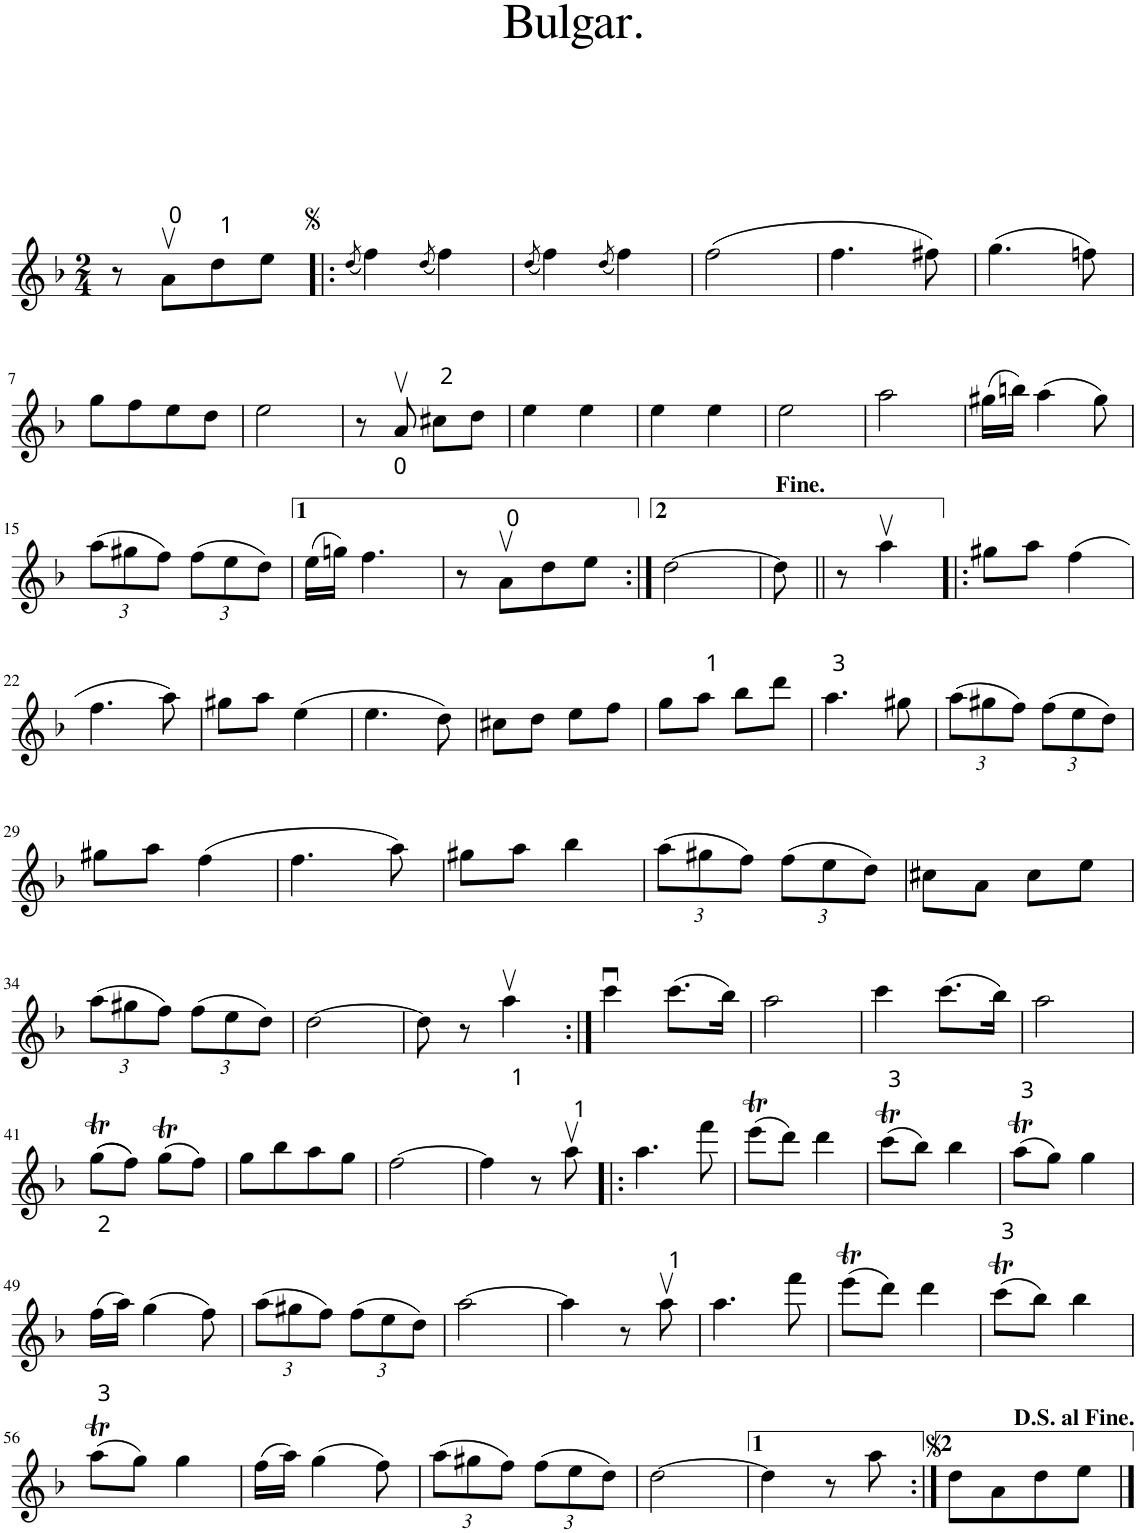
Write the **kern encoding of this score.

**kern
*part1
*staff1
*I"Piano
*I'Pno.
*clefG2
*k[b-]
*d:
*M2/4
=1
8r
8av\L
8dd\
8ee\J
=2!|:
(8qdd/
4ff\)
(8qdd/
4ff\)
=3
(8qdd/
4ff\)
(8qdd/
4ff\)
=4
(2ff\
=5
4.ff\
8ff#X\)
=6
(4.gg\
8ffn\)
!!LO:LB:g=z
=7
8gg\L
8ff\
8ee\
8dd\J
=8
2ee\
=9
8r
8av/
8cc#X\L
8dd\J
=10
4ee\
4ee\
=11
4ee\
4ee\
=12
2ee\
=13
2aa\
=14
(16gg#X\LL
16bbn\JJ)
(4aa\
8gg#\)
!!LO:LB:g=z
=15
*Xbrackettup
(12aa\L
12gg#X\
12ff\J)
(12ff\L
12ee\
12dd\J)
=16
(16ee\LL
16ggn\JJ)
4.ff\
=17
8r
8av\L
8dd\
8ee\J
=18:|!
[2dd\
=19
8dd\]
=20||
8r
4aav\
=21!|:
8gg#X\L
8aa\J
(4ff\
!!LO:LB:g=z
=22
4.ff\
8aa\)
=23
8gg#X\L
8aa\J
(4ee\
=24
4.ee\
8dd\)
=25
8cc#X\L
8dd\J
8ee\L
8ff\J
=26
8gg\L
8aa\J
8bb-\L
8ddd\J
=27
4.aa\
8gg#X\
=28
(12aa\L
12gg#X\
12ff\J)
(12ff\L
12ee\
12dd\J)
!!LO:LB:g=z
=29
8gg#X\L
8aa\J
(4ff\
=30
4.ff\
8aa\)
=31
8gg#X\L
8aa\J
4bb-\
=32
(12aa\L
12gg#X\
12ff\J)
(12ff\L
12ee\
12dd\J)
=33
8cc#X\L
8a\J
8cc#\L
8ee\J
!!LO:LB:g=z
=34
(12aa\L
12gg#X\
12ff\J)
(12ff\L
12ee\
12dd\J)
=35
[2dd\
=36
8dd\]
8r
4aav<\
=37:|!
4cccu\
(8.ccc\L
16bb-\Jk)
=38
2aa\
=39
4ccc\
(8.ccc\L
16bb-\Jk)
=40
2aa\
!!LO:LB:g=z
=41
((8ggT<\L
8ff\J))
(8ggT\L
8ff\J)
=42
8gg\L
8bb-\
8aa\
8gg\J
=43
[2ff\
=44
4ff\]
8r
8aav\
=45!|:
4.aa\
8fff\
=46
(8eeet\L
8ddd\J)
4ddd\
=47
(8cccT\L
8bb-\J)
4bb-\
=48
(8aat\L
8gg\J)
4gg\
!!LO:LB:g=z
=49
(16ff\LL
16aa\JJ)
(4gg\
8ff\)
=50
(12aa\L
12gg#X\
12ff\J)
(12ff\L
12ee\
12dd\J)
=51
[2aa\
=52
4aa\]
8r
8aav\
=53
4.aa\
8fff\
=54
(8eeet\L
8ddd\J)
4ddd\
=55
(8cccT\L
8bb-\J)
4bb-\
!!LO:LB:g=z
=56
(8aat\L
8gg\J)
4gg\
=57
(16ff\LL
16aa\JJ)
(4gg\
8ff\)
=58
(12aa\L
12gg#X\
12ff\J)
(12ff\L
12ee\
12dd\J)
=59
[2dd\
=60
4dd\]
8r
8aa\
=61:|!
8dd\L
8a\
8dd\
8ee\J
==
*-
